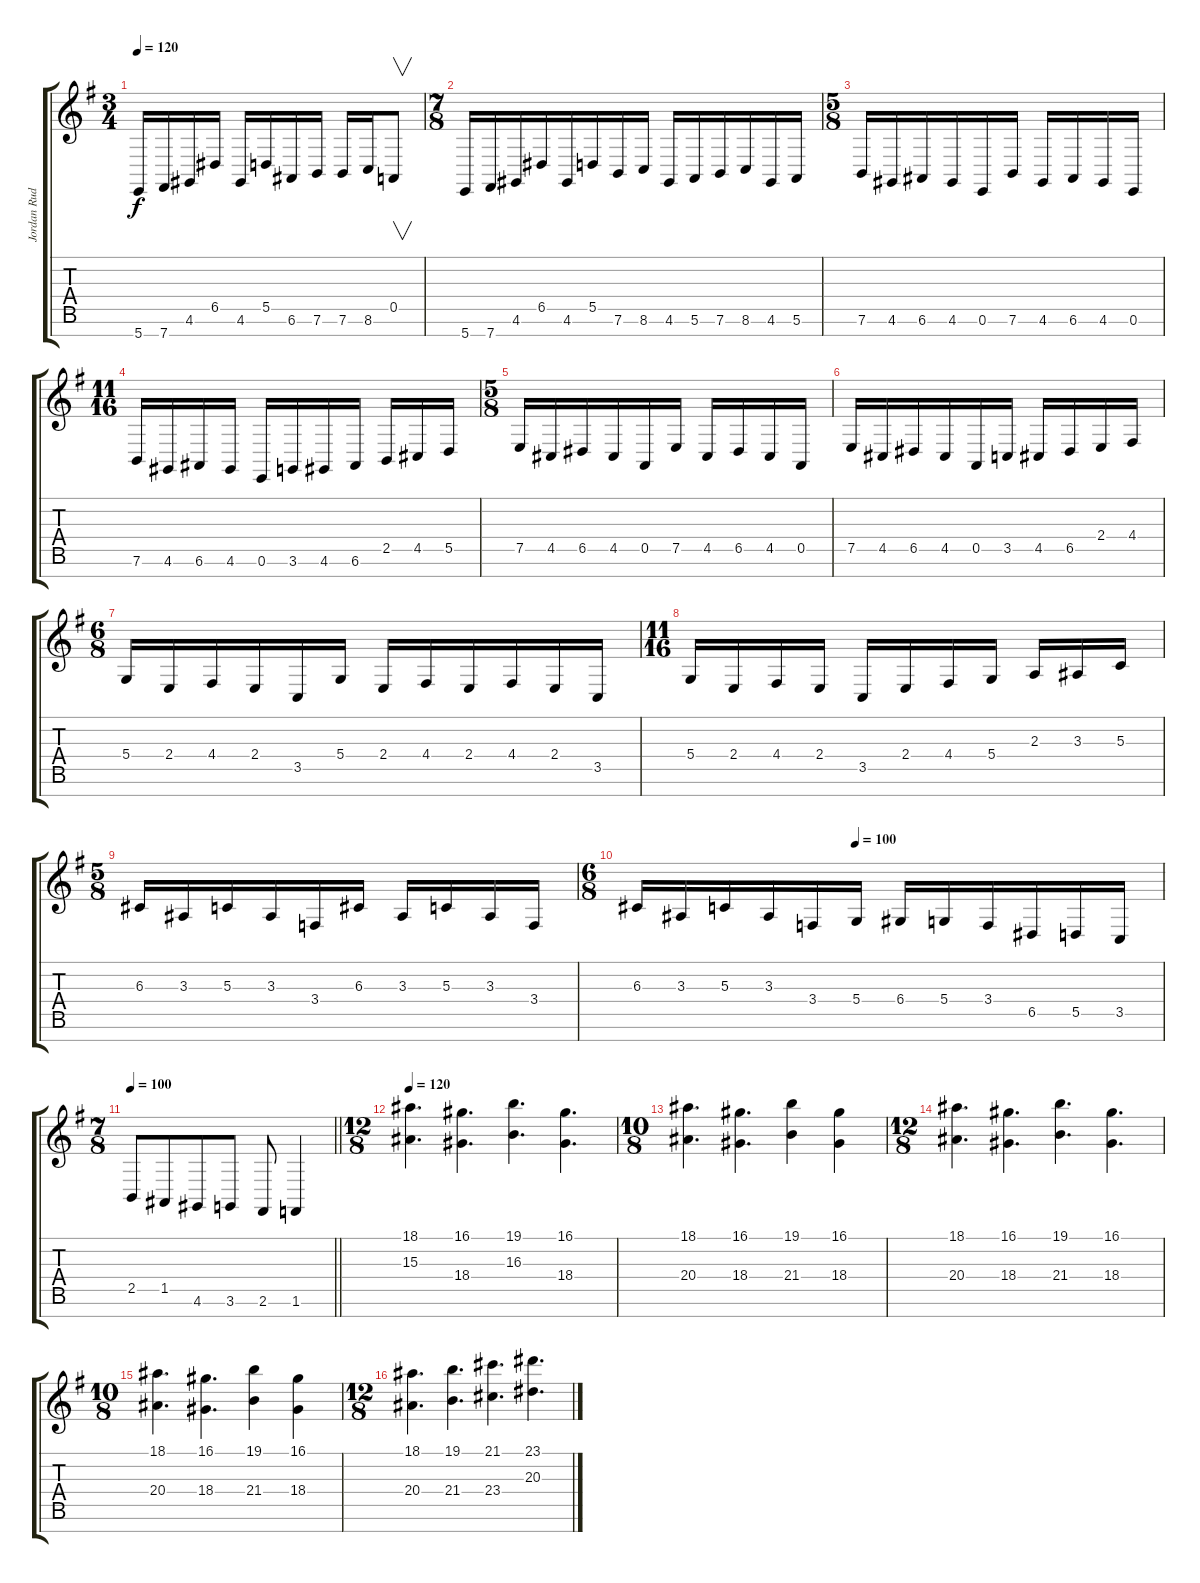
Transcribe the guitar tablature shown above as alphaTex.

\track ("Jordan Rudess - Keyboards" "Jordan Rud") {instrument lead2sawtooth}
\staff {score tabs}
\tuning (E4 B3 G3 D3 A2 E2 B1) {hide}
\ts (3 4)
\tempo 120
\clef g2
\ks g
5.7.16{dy f} 7.7.16 4.6.16 6.5.16 4.6.16 5.5.16 6.6.16 7.6.16 7.6.16 8.6.16 0.5.8{v} |
\ts (7 8)
5.7.16 7.7.16 4.6.16 6.5.16 4.6.16 5.5.16 7.6.16 8.6.16 4.6.16 5.6.16 7.6.16 8.6.16 4.6.16 5.6.16 |
\ts (5 8)
7.6.16 4.6.16 6.6.16 4.6.16 0.6.16 7.6.16 4.6.16 6.6.16 4.6.16 0.6.16 |
\ts (11 16)
7.6.16 4.6.16 6.6.16 4.6.16 0.6.16 3.6.16 4.6.16 6.6.16 2.5.16 4.5.16 5.5.16 |
\ts (5 8)
7.5.16 4.5.16 6.5.16 4.5.16 0.5.16 7.5.16 4.5.16 6.5.16 4.5.16 0.5.16 |
7.5.16 4.5.16 6.5.16 4.5.16 0.5.16 3.5.16 4.5.16 6.5.16 2.4.16 4.4.16 |
\ts (6 8)
5.4.16 2.4.16 4.4.16 2.4.16 3.5.16 5.4.16 2.4.16 4.4.16 2.4.16 4.4.16 2.4.16 3.5.16 |
\ts (11 16)
5.4.16 2.4.16 4.4.16 2.4.16 3.5.16 2.4.16 4.4.16 5.4.16 2.3.16 3.3.16 5.3.16 |
\ts (5 8)
6.3.16 3.3.16 5.3.16 3.3.16 3.4.16 6.3.16 3.3.16 5.3.16 3.3.16 3.4.16 |
\ts (6 8)
\tempo (100 0.4166666666666667)
6.3.16 3.3.16 5.3.16 3.3.16 3.4.16 5.4.16 6.4.16 5.4.16 3.4.16 6.5.16 5.5.16 3.5.16 |
\ts (7 8)
\tempo 100
\barLineRight lightlight
2.5.8 1.5.8 4.6.8 3.6.8 2.6.8 1.6.4 |
\ts (12 8)
\tempo 120
(18.1 15.3).4{d volume 10 instrument tubularbells} (16.1 18.4).4{d} (19.1 16.3).4{d} (16.1 18.4).4{d} |
\ts (10 8)
(18.1 20.4).4{d} (16.1 18.4).4{d} (19.1 21.4).4 (16.1 18.4).4 |
\ts (12 8)
(18.1 20.4).4{d} (16.1 18.4).4{d} (19.1 21.4).4{d} (16.1 18.4).4{d} |
\ts (10 8)
(18.1 20.4).4{d} (16.1 18.4).4{d} (19.1 21.4).4 (16.1 18.4).4 |
\ts (12 8)
(18.1 20.4).4{d} (19.1 21.4).4{d} (21.1 23.4).4{d} (23.1 20.3).4{d}
